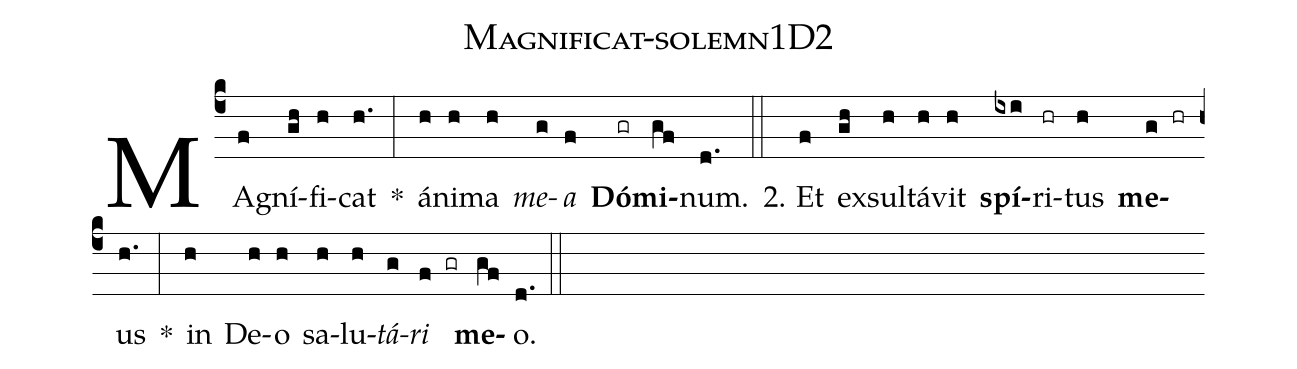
name: Magnificat-solemn1D2;
%%
(c4)MA(f)gní(gh)fi(h)cat(h.) *(:) á(h)ni(h)ma(h) <i>me</i>(g)<i>a</i>(f) <b>Dó</b>(gr)<b>mi</b>(gf)num.(d.) (::)
2. Et(f) ex(gh)sul(h)tá(h)vit(h) <b>spí</b>(ixi)ri(hr)tus(h) <b>me</b>(g hr)us(h.) *(:) in(h) De(h)o(h) sa(h)lu(h)<i>tá</i>(g)<i>ri</i>(f gr) <b>me</b>(gf)o.(d.) (::)
